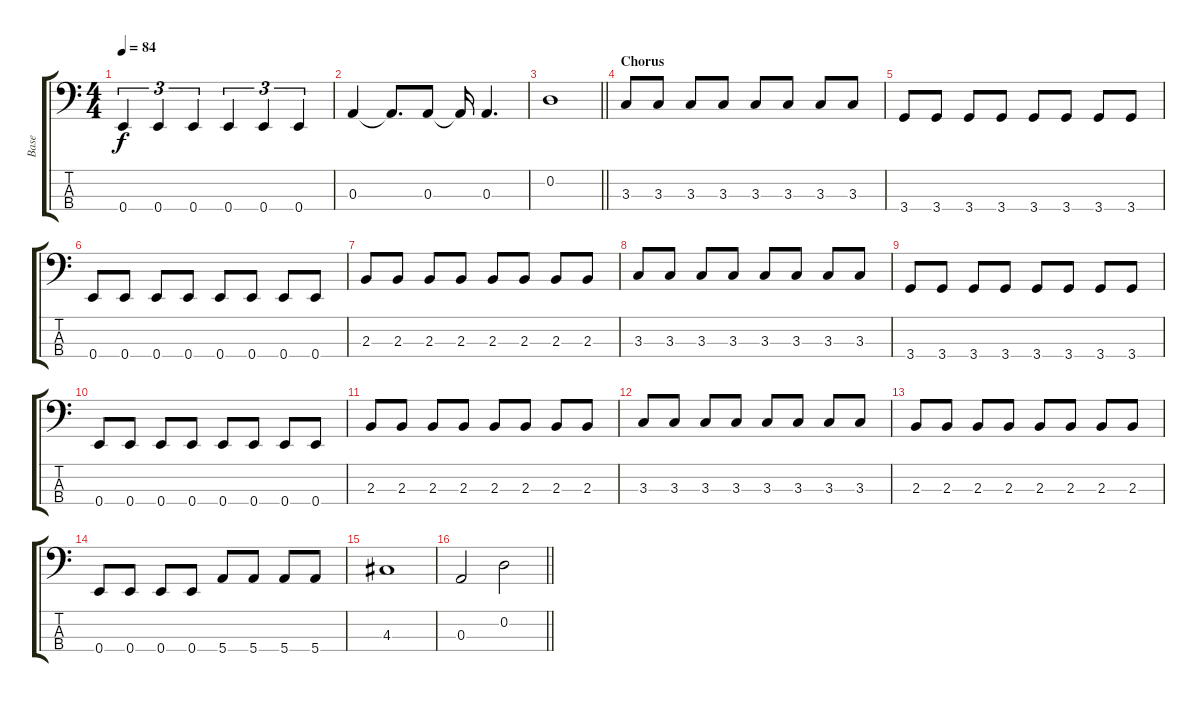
\track ("Base" "Base") {instrument electricbassfinger}
\staff {score tabs}
\tuning (G2 D2 A1 E1) {hide}
\ts (4 4)
\tempo 84
\clef f4
\ks c
0.4.4{tu (3 2) dy f} 0.4.4{tu (3 2)} 0.4.4{tu (3 2)} 0.4.4{tu (3 2)} 0.4.4{tu (3 2)} 0.4.4{tu (3 2)} |
0.3.4 0.3{t}.8{d} 0.3.8 0.3{t}.16 0.3.4{d} |
\barLineRight lightlight
0.2.1 |
\section ("" "Chorus")
3.3.8 3.3.8 3.3.8 3.3.8 3.3.8 3.3.8 3.3.8 3.3.8 |
3.4.8 3.4.8 3.4.8 3.4.8 3.4.8 3.4.8 3.4.8 3.4.8 |
0.4.8 0.4.8 0.4.8 0.4.8 0.4.8 0.4.8 0.4.8 0.4.8 |
2.3.8 2.3.8 2.3.8 2.3.8 2.3.8 2.3.8 2.3.8 2.3.8 |
3.3.8 3.3.8 3.3.8 3.3.8 3.3.8 3.3.8 3.3.8 3.3.8 |
3.4.8 3.4.8 3.4.8 3.4.8 3.4.8 3.4.8 3.4.8 3.4.8 |
0.4.8 0.4.8 0.4.8 0.4.8 0.4.8 0.4.8 0.4.8 0.4.8 |
2.3.8 2.3.8 2.3.8 2.3.8 2.3.8 2.3.8 2.3.8 2.3.8 |
3.3.8 3.3.8 3.3.8 3.3.8 3.3.8 3.3.8 3.3.8 3.3.8 |
2.3.8 2.3.8 2.3.8 2.3.8 2.3.8 2.3.8 2.3.8 2.3.8 |
0.4.8 0.4.8 0.4.8 0.4.8 5.4.8 5.4.8 5.4.8 5.4.8 |
4.3.1 |
\barLineRight lightlight
0.3.2 0.2.2
